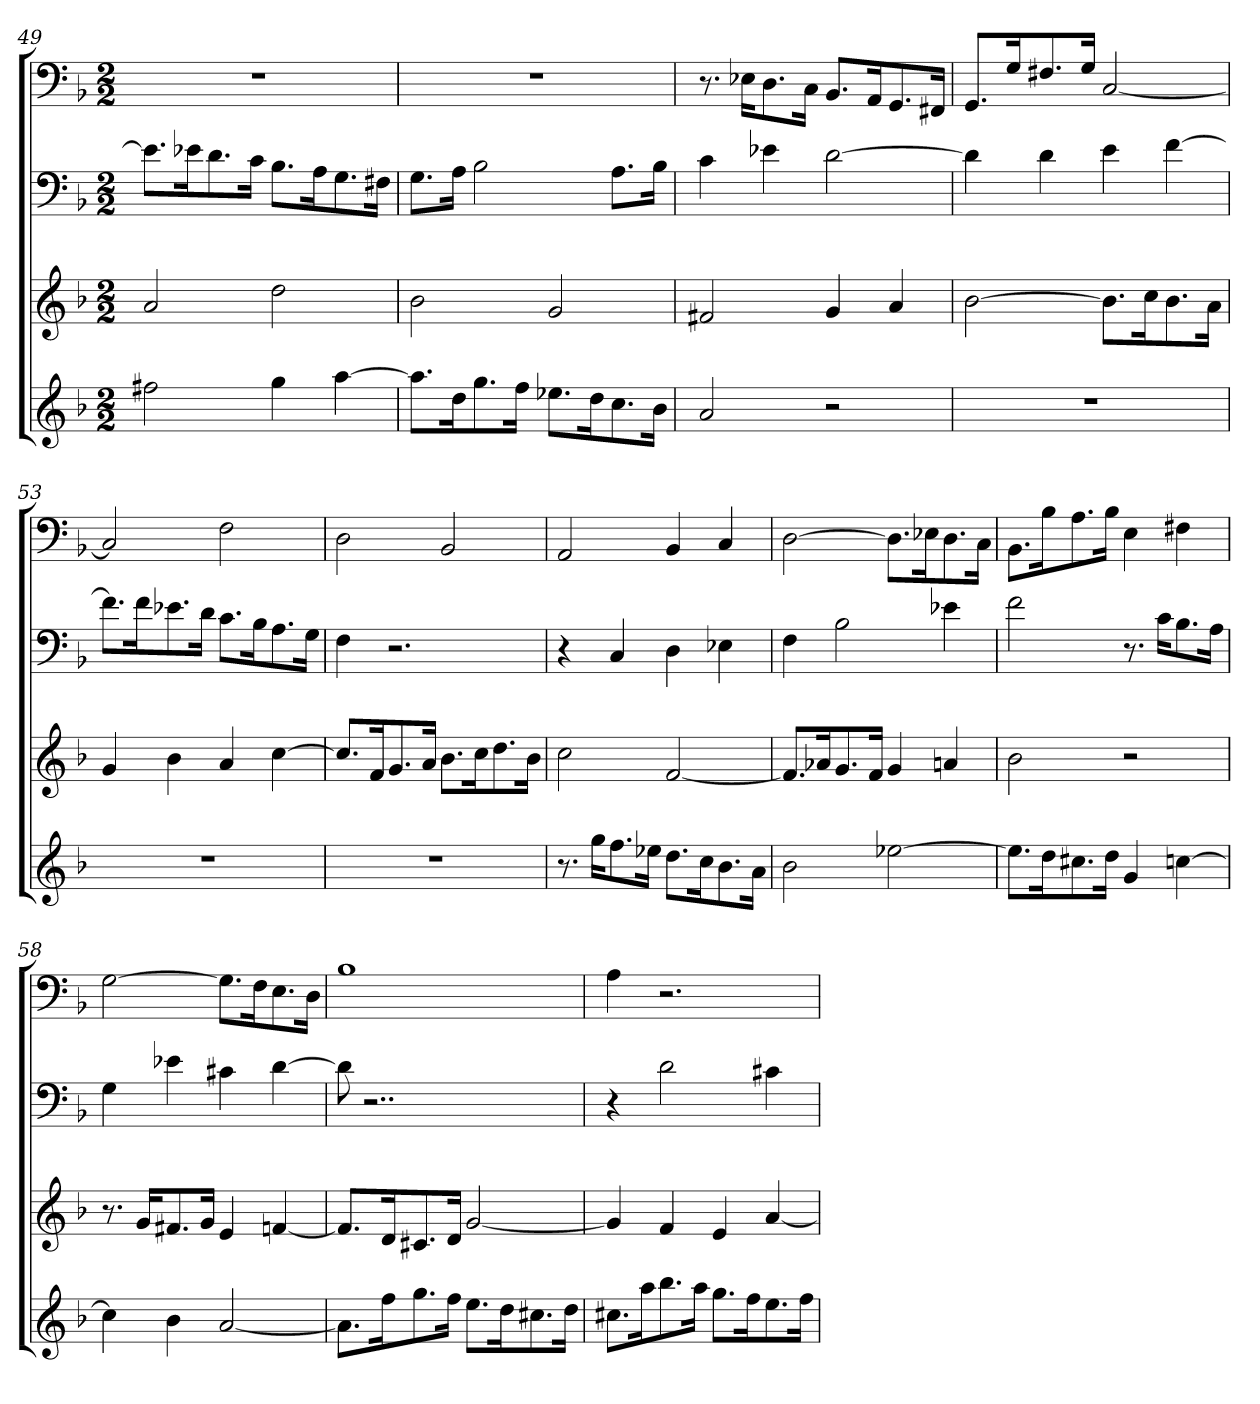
**kern	**kern	**kern	**kern
*part4	*part3	*part2	*part1
*staff4	*staff3	*staff2	*staff1
*k[b-]	*k[b-]	*k[b-]	*k[b-]
*d:	*d:	*d:	*d:
*M2/2	*M2/2	*M2/2	*M2/2
=49	=49	=49	=49
2ff#X	2a	8.e-L]	1r
.	.	16e-XK	.
.	.	8.d	.
.	.	16cJk	.
4gg	2dd	8.B-L	.
.	.	16AK	.
[4aa	.	8.G	.
.	.	16F#XJk	.
=50	=50	=50	=50
8.aaL]	2b-	8.GL	1r
16ddK	.	16AJk	.
8.gg	.	2B-	.
16ffJk	.	.	.
8.ee-XL	2g	.	.
16ddK	.	.	.
8.cc	.	8.AL	.
16b-Jk	.	16B-Jk	.
=51	=51	=51	=51
2a	2f#X	4c	8.r
.	.	.	16E-XKL
.	.	4e-X	8.D
.	.	.	16CJk
2r	4g	[2d	8.BB-L
.	.	.	16AAK
.	4a	.	8.GG
.	.	.	16FF#XJk
=52	=52	=52	=52
1r	[2b-	4d]	8.GGL
.	.	.	16GK
.	.	4d	8.F#X
.	.	.	16GJk
.	8.b-L]	4e	[2C
.	16ccK	.	.
.	8.b-	[4f	.
.	16aJk	.	.
=53	=53	=53	=53
1r	4g	8.fL]	2C]
.	.	16fK	.
.	4b-	8.e-X	.
.	.	16dJk	.
.	4a	8.cL	2F
.	.	16B-K	.
.	[4cc	8.A	.
.	.	16GJk	.
=54	=54	=54	=54
1r	8.ccL]	4F	2D
.	16fK	.	.
.	8.g	2.r	.
.	16aJk	.	.
.	8.b-L	.	2BB-
.	16ccK	.	.
.	8.dd	.	.
.	16b-Jk	.	.
=55	=55	=55	=55
8.r	2cc	4r	2AA
16ggKL	.	.	.
8.ff	.	4C	.
16ee-XJk	.	.	.
8.ddL	[2f	4D	4BB-
16ccK	.	.	.
8.b-	.	4E-X	4C
16aJk	.	.	.
=56	=56	=56	=56
2b-	8.fL]	4F	[2D
.	16a-XK	.	.
.	8.g	2B-	.
.	16fJk	.	.
[2ee-X	4g	.	8.DL]
.	.	.	16E-XK
.	4an	4e-X	8.D
.	.	.	16CJk
=57	=57	=57	=57
8.ee-L]	2b-	2f	8.BB-L
16ddK	.	.	16B-K
8.cc#X	.	.	8.A
16ddJk	.	.	16B-Jk
4g	2r	8.r	4E
.	.	16cKL	.
[4ccn	.	8.B-	4F#X
.	.	16AJk	.
=58	=58	=58	=58
4cc]	8.r	4G	[2G
.	16gKL	.	.
4b-	8.f#X	4e-X	.
.	16gJk	.	.
[2a	4e	4c#X	8.GL]
.	.	.	16FK
.	[4fn	[4d	8.E
.	.	.	16DJk
=59	=59	=59	=59
8.aL]	8.fL]	8d]	1B-
.	.	2..r	.
16ffK	16dK	.	.
8.gg	8.c#X	.	.
16ffJk	16dJk	.	.
8.eeL	[2g	.	.
16ddK	.	.	.
8.cc#X	.	.	.
16ddJk	.	.	.
=60	=60	=60	=60
8.cc#XL	4g]	4r	4A
16aaK	.	.	.
8.bb-	4f	2d	2.r
16aaJk	.	.	.
8.ggL	4e	.	.
16ffK	.	.	.
8.ee	[4a	4c#X	.
16ffJk	.	.	.
=	=	=	=
*-	*-	*-	*-
